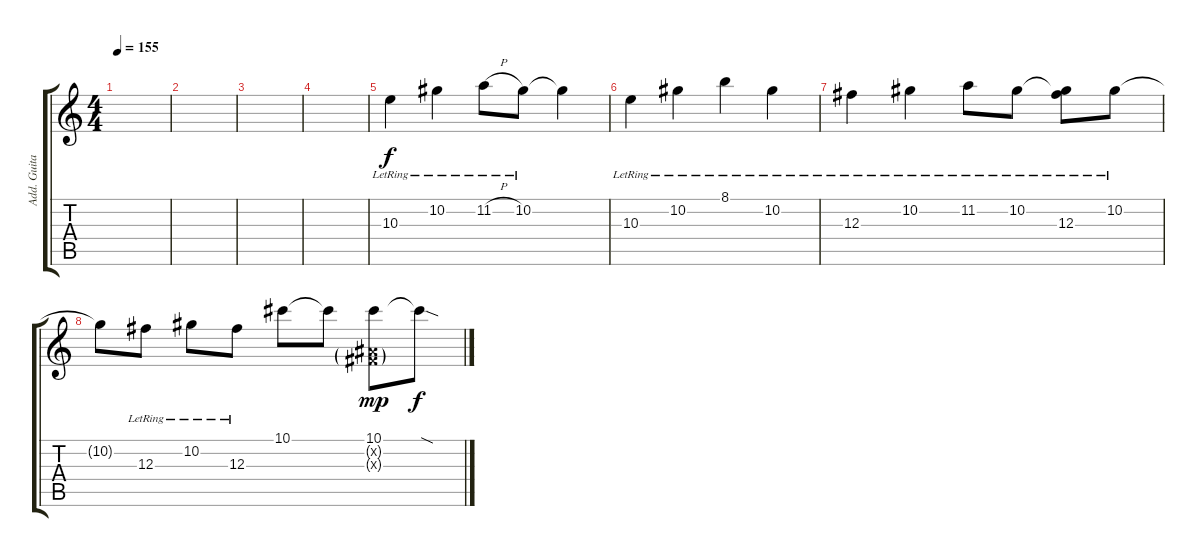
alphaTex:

\track ("Add. Guitar" "Add. Guita") {instrument acousticguitarnylon}
\staff {score tabs}
\tuning (Eb4 Bb3 Gb3 Db3 Ab2 Db2) {hide}
\ts (4 4)
\tempo 155
\clef g2
\ks c
|
|
|
|
10.3{lr}.4{instrument distortionguitar} 10.2{lr}.4 11.2{h lr}.8 10.2{lr}.8 10.2{t}.4 |
10.3{lr}.4 10.2{lr}.4 8.1{lr}.4 10.2{lr}.4 |
12.3{lr}.4 10.2{lr}.4 11.2{lr}.8 10.2{lr}.8 (10.2{t} 12.3{lr}).8 10.2{lr}.8 |
10.2{t}.8 12.3{lr}.8 10.2{lr}.8 12.3{lr}.8 10.1.8 10.1{t}.8 (10.1 0.2{g x} 0.3{g x}).8{dy mp} 10.1{sod t}.8{dy f}
